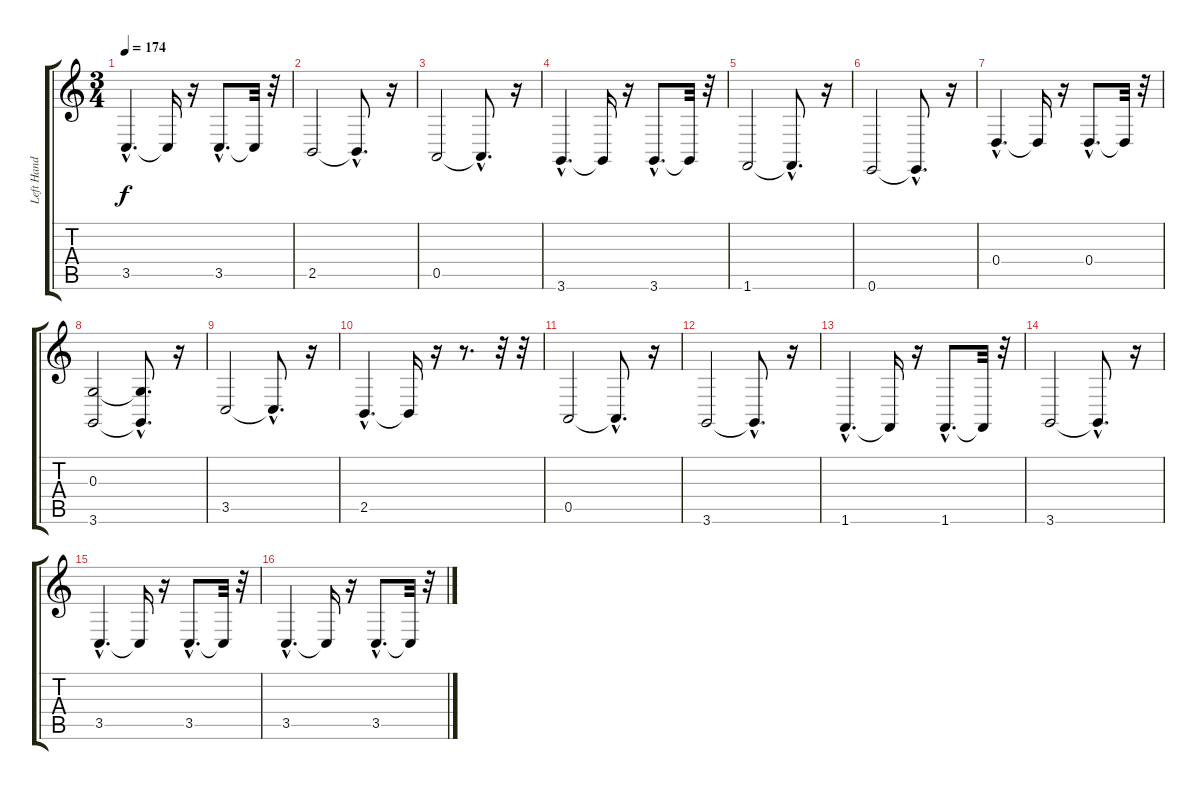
\track ("Left Hand" "Left Hand") {instrument brightacousticpiano}
\staff {score tabs}
\tuning (E4 B3 G3 D3 A2 E2) {hide}
\ts (3 4)
\tempo 174
\clef g2
\ks c
3.5{hac}.4{d dy f} 3.5{t}.16 r.16 3.5{hac}.8{d} 3.5{t}.32 r.32 |
2.5.2 2.5{hac t}.8{d} r.16 |
0.5.2 0.5{hac t}.8{d} r.16 |
3.6{hac}.4{d} 3.6{t}.16 r.16 3.6{hac}.8{d} 3.6{t}.32 r.32 |
1.6.2 1.6{hac t}.8{d} r.16 |
0.6.2 0.6{hac t}.8{d} r.16 |
0.4{hac}.4{d} 0.4{t}.16 r.16 0.4{hac}.8{d} 0.4{t}.32 r.32 |
(0.3 3.6).2 (0.3{hac t} 3.6{hac t}).8{d} r.16 |
3.5.2 3.5{hac t}.8{d} r.16 |
2.5{hac}.4{d} 2.5{t}.16 r.16 r.8{d} r.32 r.32 |
0.5.2 0.5{hac t}.8{d} r.16 |
3.6.2 3.6{hac t}.8{d} r.16 |
1.6{hac}.4{d} 1.6{t}.16 r.16 1.6{hac}.8{d} 1.6{t}.32 r.32 |
3.6.2 3.6{hac t}.8{d} r.16 |
3.5{hac}.4{d} 3.5{t}.16 r.16 3.5{hac}.8{d} 3.5{t}.32 r.32 |
3.5{hac}.4{d} 3.5{t}.16 r.16 3.5{hac}.8{d} 3.5{t}.32 r.32
